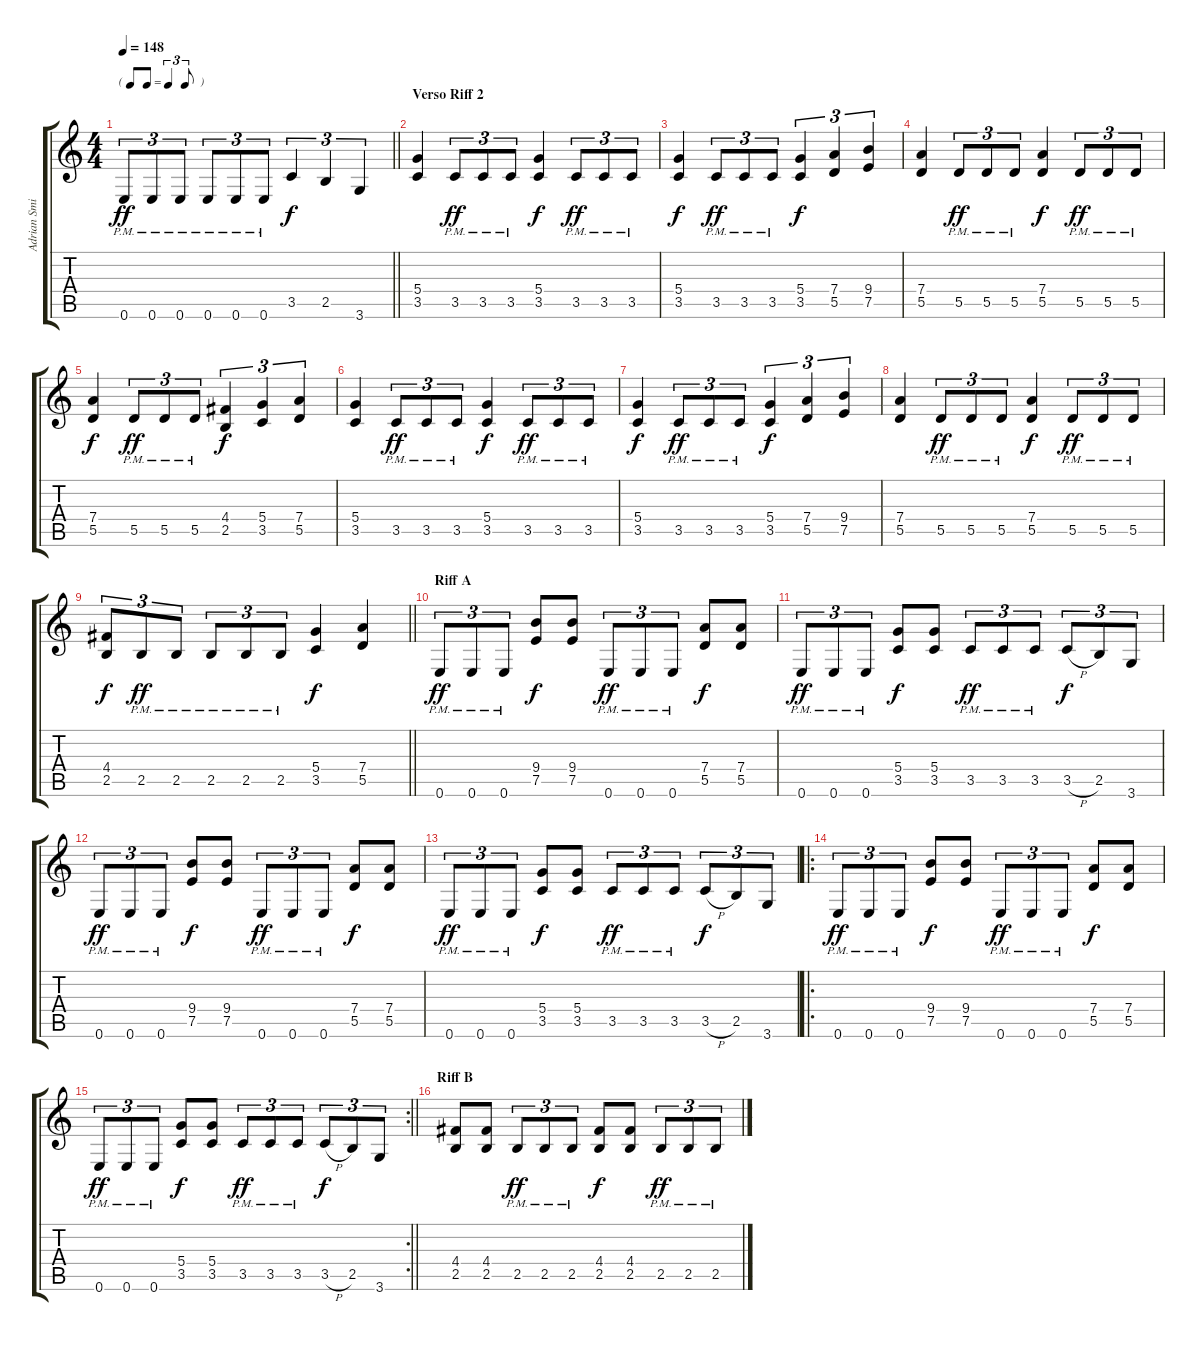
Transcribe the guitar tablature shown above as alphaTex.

\track ("Adrian Smith" "Adrian Smi") {instrument overdrivenguitar}
\staff {score tabs}
\tuning (E4 B3 G3 D3 A2 E2) {hide}
\ts (4 4)
\tf triplet8th
\tempo 148
\clef g2
\barLineRight lightlight
\ks c
0.6{pm}.8{tu (3 2) dy ff} 0.6{pm}.8{tu (3 2)} 0.6{pm}.8{tu (3 2)} 0.6{pm}.8{tu (3 2)} 0.6{pm}.8{tu (3 2)} 0.6{pm}.8{tu (3 2)} 3.5.4{tu (3 2) dy f} 2.5.4{tu (3 2)} 3.6.4{tu (3 2)} |
\section ("" "Verso Riff 2")
(5.4 3.5).4 3.5{pm}.8{tu (3 2) dy ff} 3.5{pm}.8{tu (3 2)} 3.5{pm}.8{tu (3 2)} (5.4 3.5).4{dy f} 3.5{pm}.8{tu (3 2) dy ff} 3.5{pm}.8{tu (3 2)} 3.5{pm}.8{tu (3 2)} |
(5.4 3.5).4{dy f} 3.5{pm}.8{tu (3 2) dy ff} 3.5{pm}.8{tu (3 2)} 3.5{pm}.8{tu (3 2)} (5.4 3.5).4{tu (3 2) dy f} (7.4 5.5).4{tu (3 2)} (9.4 7.5).4{tu (3 2)} |
(7.4 5.5).4 5.5{pm}.8{tu (3 2) dy ff} 5.5{pm}.8{tu (3 2)} 5.5{pm}.8{tu (3 2)} (7.4 5.5).4{dy f} 5.5{pm}.8{tu (3 2) dy ff} 5.5{pm}.8{tu (3 2)} 5.5{pm}.8{tu (3 2)} |
(7.4 5.5).4{dy f} 5.5{pm}.8{tu (3 2) dy ff} 5.5{pm}.8{tu (3 2)} 5.5{pm}.8{tu (3 2)} (4.4 2.5).4{tu (3 2) dy f} (5.4 3.5).4{tu (3 2)} (7.4 5.5).4{tu (3 2)} |
(5.4 3.5).4 3.5{pm}.8{tu (3 2) dy ff} 3.5{pm}.8{tu (3 2)} 3.5{pm}.8{tu (3 2)} (5.4 3.5).4{dy f} 3.5{pm}.8{tu (3 2) dy ff} 3.5{pm}.8{tu (3 2)} 3.5{pm}.8{tu (3 2)} |
(5.4 3.5).4{dy f} 3.5{pm}.8{tu (3 2) dy ff} 3.5{pm}.8{tu (3 2)} 3.5{pm}.8{tu (3 2)} (5.4 3.5).4{tu (3 2) dy f} (7.4 5.5).4{tu (3 2)} (9.4 7.5).4{tu (3 2)} |
(7.4 5.5).4 5.5{pm}.8{tu (3 2) dy ff} 5.5{pm}.8{tu (3 2)} 5.5{pm}.8{tu (3 2)} (7.4 5.5).4{dy f} 5.5{pm}.8{tu (3 2) dy ff} 5.5{pm}.8{tu (3 2)} 5.5{pm}.8{tu (3 2)} |
\barLineRight lightlight
(4.4 2.5).8{tu (3 2) dy f} 2.5{pm}.8{tu (3 2) dy ff} 2.5{pm}.8{tu (3 2)} 2.5{pm}.8{tu (3 2)} 2.5{pm}.8{tu (3 2)} 2.5{pm}.8{tu (3 2)} (5.4 3.5).4{dy f} (7.4 5.5).4 |
\section ("" "Riff A")
0.6{pm}.8{tu (3 2) dy ff} 0.6{pm}.8{tu (3 2)} 0.6{pm}.8{tu (3 2)} (9.4 7.5).8{dy f} (9.4 7.5).8 0.6{pm}.8{tu (3 2) dy ff} 0.6{pm}.8{tu (3 2)} 0.6{pm}.8{tu (3 2)} (7.4 5.5).8{dy f} (7.4 5.5).8 |
0.6{pm}.8{tu (3 2) dy ff} 0.6{pm}.8{tu (3 2)} 0.6{pm}.8{tu (3 2)} (5.4 3.5).8{dy f} (5.4 3.5).8 3.5{pm}.8{tu (3 2) dy ff} 3.5{pm}.8{tu (3 2)} 3.5{pm}.8{tu (3 2)} 3.5{h}.8{tu (3 2) dy f} 2.5.8{tu (3 2)} 3.6.8{tu (3 2)} |
0.6{pm}.8{tu (3 2) dy ff} 0.6{pm}.8{tu (3 2)} 0.6{pm}.8{tu (3 2)} (9.4 7.5).8{dy f} (9.4 7.5).8 0.6{pm}.8{tu (3 2) dy ff} 0.6{pm}.8{tu (3 2)} 0.6{pm}.8{tu (3 2)} (7.4 5.5).8{dy f} (7.4 5.5).8 |
0.6{pm}.8{tu (3 2) dy ff} 0.6{pm}.8{tu (3 2)} 0.6{pm}.8{tu (3 2)} (5.4 3.5).8{dy f} (5.4 3.5).8 3.5{pm}.8{tu (3 2) dy ff} 3.5{pm}.8{tu (3 2)} 3.5{pm}.8{tu (3 2)} 3.5{h}.8{tu (3 2) dy f} 2.5.8{tu (3 2)} 3.6.8{tu (3 2)} |
\ro
0.6{pm}.8{tu (3 2) dy ff} 0.6{pm}.8{tu (3 2)} 0.6{pm}.8{tu (3 2)} (9.4 7.5).8{dy f} (9.4 7.5).8 0.6{pm}.8{tu (3 2) dy ff} 0.6{pm}.8{tu (3 2)} 0.6{pm}.8{tu (3 2)} (7.4 5.5).8{dy f} (7.4 5.5).8 |
\rc 2
\barLineRight lightlight
0.6{pm}.8{tu (3 2) dy ff} 0.6{pm}.8{tu (3 2)} 0.6{pm}.8{tu (3 2)} (5.4 3.5).8{dy f} (5.4 3.5).8 3.5{pm}.8{tu (3 2) dy ff} 3.5{pm}.8{tu (3 2)} 3.5{pm}.8{tu (3 2)} 3.5{h}.8{tu (3 2) dy f} 2.5.8{tu (3 2)} 3.6.8{tu (3 2)} |
\section ("" "Riff B")
(4.4 2.5).8 (4.4 2.5).8 2.5{pm}.8{tu (3 2) dy ff} 2.5{pm}.8{tu (3 2)} 2.5{pm}.8{tu (3 2)} (4.4 2.5).8{dy f} (4.4 2.5).8 2.5{pm}.8{tu (3 2) dy ff} 2.5{pm}.8{tu (3 2)} 2.5{pm}.8{tu (3 2)}
